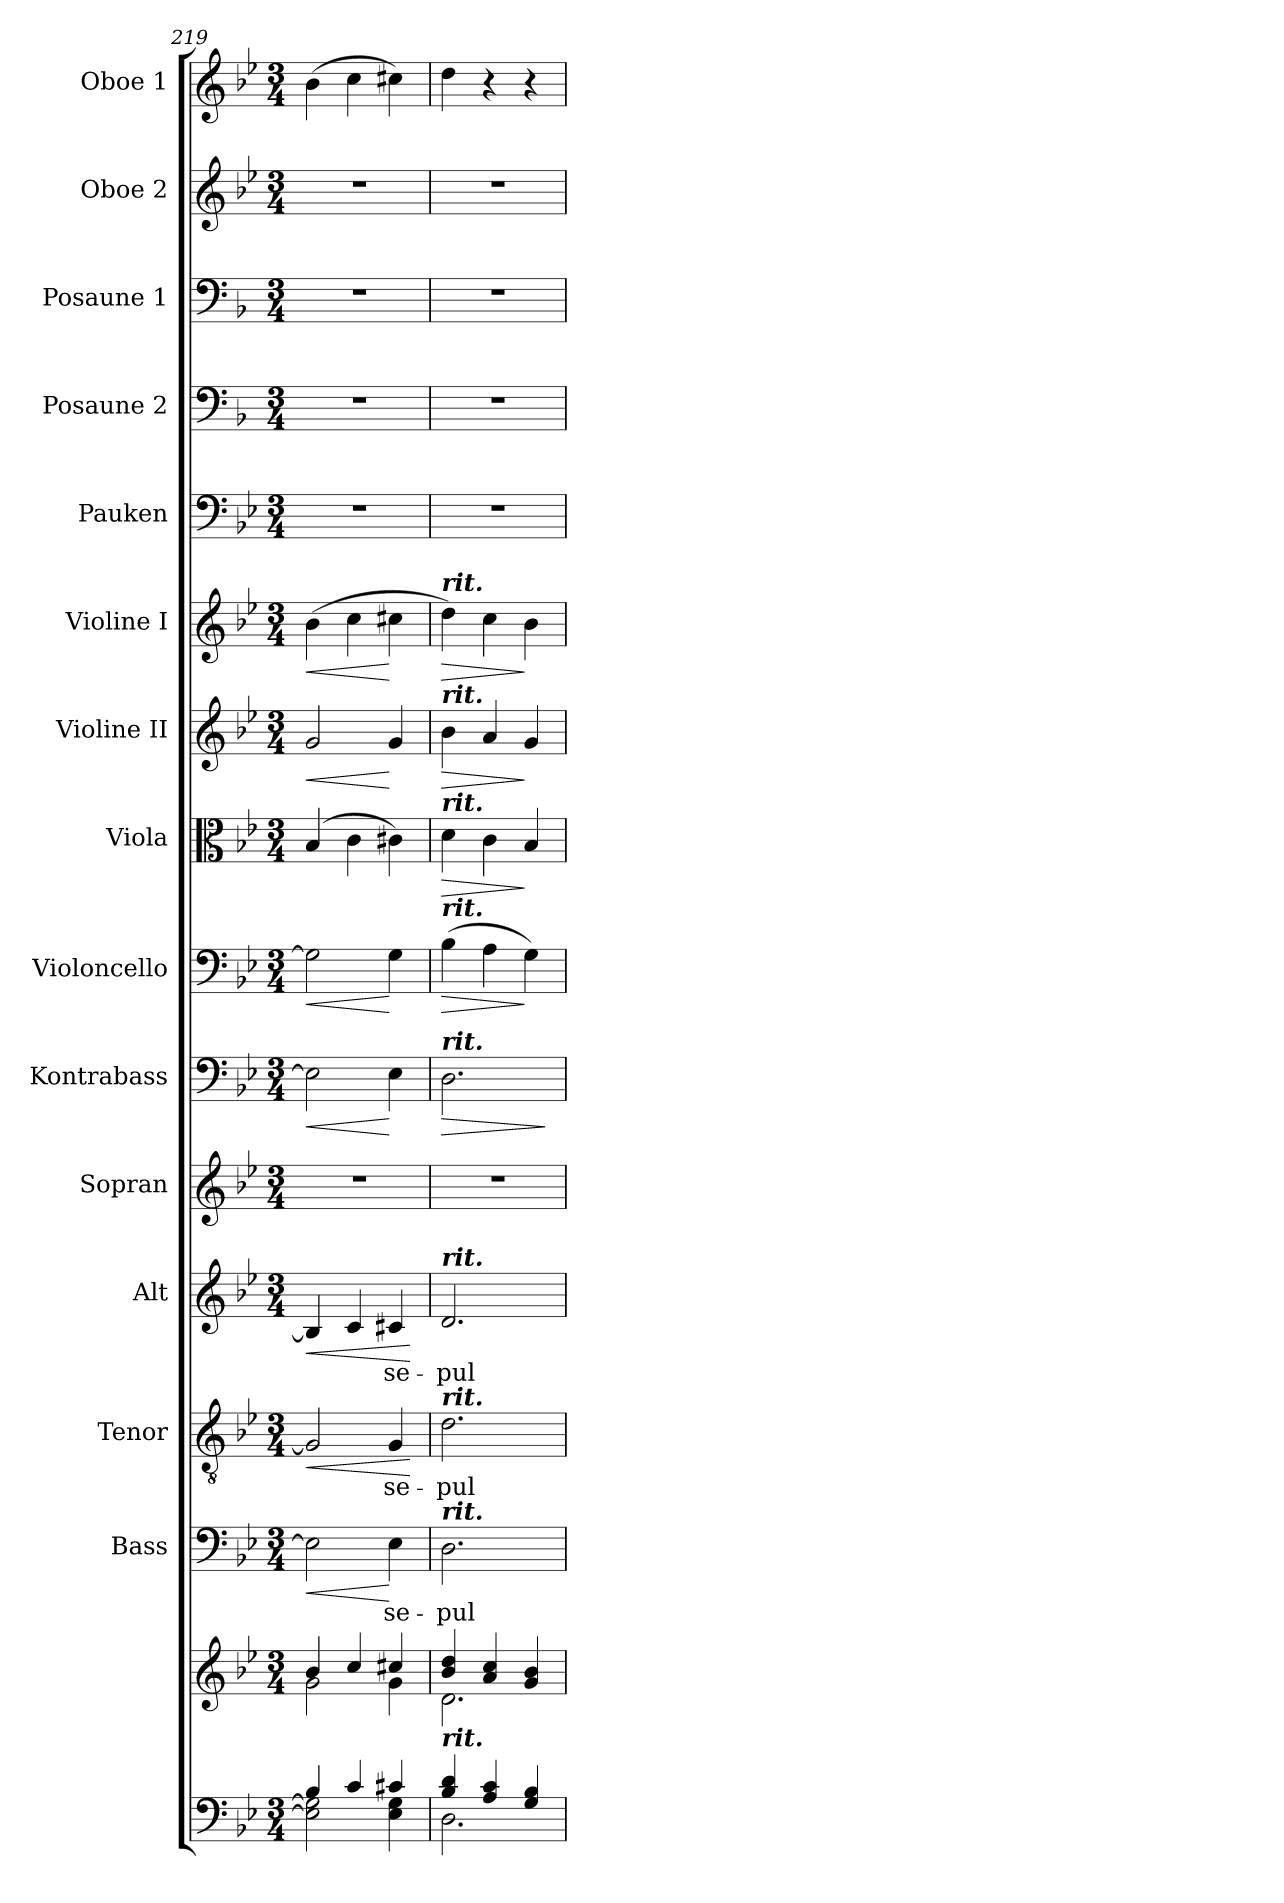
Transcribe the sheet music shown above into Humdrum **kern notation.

**kern	**kern	**kern	**text	**dynam	**kern	**text	**dynam	**kern	**text	**dynam	**kern	**kern	**dynam	**kern	**dynam	**kern	**dynam	**kern	**dynam	**kern	**dynam	**kern	**kern	**kern	**kern	**kern
*part15	*part15	*part14	*part14	*part14	*part13	*part13	*part13	*part12	*part12	*part12	*part11	*part10	*part10	*part9	*part9	*part8	*part8	*part7	*part7	*part6	*part6	*part5	*part4	*part3	*part2	*part1
*staff16	*staff15	*staff14	*staff14	*staff14	*staff13	*staff13	*staff13	*staff12	*staff12	*staff12	*staff11	*staff10	*staff10	*staff9	*staff9	*staff8	*staff8	*staff7	*staff7	*staff6	*staff6	*staff5	*staff4	*staff3	*staff2	*staff1
*	*	*I"Bass	*	*	*I"Tenor	*	*	*I"Alt	*	*	*I"Sopran	*I"Kontrabass	*	*I"Violoncello	*	*I"Viola	*	*I"Violine II	*	*I"Violine I	*	*I"Pauken	*I"Posaune 2	*I"Posaune 1	*I"Oboe 2	*I"Oboe 1
*	*	*I'B.	*	*	*I'T.	*	*	*I'A.	*	*	*I'S.	*I'Kb.	*	*I'Vc.	*	*I'Vla.	*	*I'Vl. II	*	*I'Vl. I	*	*I'Pk.	*I'Pos. 2	*I'Pos. 1	*I'Ob. 2	*I'Ob. 1
*clefF4	*clefG2	*clefF4	*	*	*clefGv2	*	*	*clefG2	*	*	*clefG2	*clefF4	*	*clefF4	*	*clefC3	*	*clefG2	*	*clefG2	*	*clefF4	*clefF4	*clefF4	*clefG2	*clefG2
*	*	*	*	*	*	*	*	*	*	*	*	*ITrd7c12	*	*	*	*	*	*	*	*	*	*	*ITrd4c7	*ITrd4c7	*	*
*k[b-e-]	*k[b-e-]	*k[b-e-]	*	*	*k[b-e-]	*	*	*k[b-e-]	*	*	*k[b-e-]	*k[b-e-]	*	*k[b-e-]	*	*k[b-e-]	*	*k[b-e-]	*	*k[b-e-]	*	*k[b-e-]	*k[b-e-]	*k[b-e-]	*k[b-e-]	*k[b-e-]
*B-:	*B-:	*B-:	*	*	*B-:	*	*	*B-:	*	*	*B-:	*B-:	*	*B-:	*	*B-:	*	*B-:	*	*B-:	*	*B-:	*B-:	*B-:	*B-:	*B-:
*M3/4	*M3/4	*M3/4	*	*	*M3/4	*	*	*M3/4	*	*	*M3/4	*M3/4	*	*M3/4	*	*M3/4	*	*M3/4	*	*M3/4	*	*M3/4	*M3/4	*M3/4	*M3/4	*M3/4
=219	=219	=219	=219	=219	=219	=219	=219	=219	=219	=219	=219	=219	=219	=219	=219	=219	=219	=219	=219	=219	=219	=219	=219	=219	=219	=219
*^	*^	*	*	*	*	*	*	*	*	*	*	*	*	*	*	*	*	*	*	*	*	*	*	*	*	*
!	!	!	!	!	!	!LO:HP:b	!	!	!LO:HP:b	!	!	!LO:HP:b	!	!	!LO:HP:b	!	!LO:HP:b	!	!	!	!LO:HP:b	!	!LO:HP:b	!	!	!	!	!
4B-/	2E-\] 2G\]	4b-/	2g\	2E-\]	.	<	2G/]	.	<	4B-/]	.	<	2.r	2EE-\]	<	2G\]	<	(4B-/	.	2g/	<	(>4b-\	<	2.r	2.r	2.r	2.r	(>4b-\
4c/	.	4cc/	.	.	.	.	.	.	.	4c/	.	.	.	.	.	.	.	4c\	.	.	.	4cc\	.	.	.	.	.	4cc\
!	!	!	!	!	!LO:LY:b	!	!	!LO:LY:b	!	!	!LO:LY:b	!	!	!	!	!	!	!	!	!	!	!	!	!	!	!	!	!
4c#X/	4E-\ 4G\	4cc#X/	4g\	4E-\	se-	[	4G/	se-	.	4c#X/	se-	.	.	4EE-\	[	4G\	[	4c#X\)	.	4g/	[	4cc#X\	[	.	.	.	.	4cc#X\)
*v	*v	*	*	*	*	*	*	*	*	*	*	*	*	*	*	*	*	*	*	*	*	*	*	*	*	*	*	*
*	*v	*v	*	*	*	*	*	*	*	*	*	*	*	*	*	*	*	*	*	*	*	*	*	*	*	*	*
.	.	.	.	.	.	.	[	.	.	[	.	.	.	.	.	.	.	.	.	.	.	.	.	.	.	.
=220	=220	=220	=220	=220	=220	=220	=220	=220	=220	=220	=220	=220	=220	=220	=220	=220	=220	=220	=220	=220	=220	=220	=220	=220	=220	=220
*^	*^	*	*	*	*	*	*	*	*	*	*	*	*	*	*	*	*	*	*	*	*	*	*	*	*	*
!	!	!	!	!	!	!	!	!	!	!	!	!	!	!	!	!	!	!	!	!	!	!LO:TX:a:Bi:t=rit.	!	!	!	!	!	!
!	!	!	!	!	!	!	!	!	!	!	!	!	!	!	!	!	!	!	!	!LO:TX:a:Bi:t=rit.	!	!	!	!	!	!	!	!
!	!	!	!	!	!	!	!	!	!	!	!	!	!	!	!	!	!	!LO:TX:a:Bi:t=rit.	!	!	!	!	!	!	!	!	!	!
!	!	!	!	!	!	!	!	!	!	!	!	!	!	!	!	!LO:TX:a:Bi:t=rit.	!	!	!	!	!	!	!	!	!	!	!	!
!	!	!	!	!	!	!	!	!	!	!	!	!	!	!LO:TX:a:Bi:t=rit.	!	!	!	!	!	!	!	!	!	!	!	!	!	!
!	!	!	!	!	!	!	!	!	!	!LO:TX:a:Bi:t=rit.	!	!	!	!	!	!	!	!	!	!	!	!	!	!	!	!	!	!
!	!	!	!	!	!	!	!LO:TX:a:Bi:t=rit.	!	!	!	!	!	!	!	!	!	!	!	!	!	!	!	!	!	!	!	!	!
!	!	!	!	!LO:TX:a:Bi:t=rit.	!	!	!	!	!	!	!	!	!	!	!	!	!	!	!	!	!	!	!	!	!	!	!	!
!	!	!LO:TX:b:Bi:t=rit.	!	!	!	!	!	!	!	!	!	!	!	!	!	!	!	!	!	!	!	!	!	!	!	!	!	!
!	!	!	!	!	!LO:LY:b	!	!	!LO:LY:b	!	!	!LO:LY:b	!	!	!	!LO:HP:b	!	!LO:HP:b	!	!LO:HP:b	!	!LO:HP:b	!	!LO:HP:b	!	!	!	!	!
4B-/ 4d/	2.D\	4b-/ 4dd/	2.d\	2.D\	-pul-	.	2.d\	-pul-	.	2.d/	-pul-	.	2.r	2.DD\	>	(>4B-\	>	4d\	>	4b-\	>	4dd\)	>	2.r	2.r	2.r	2.r	4dd\
4A/ 4c/	.	4a/ 4cc/	.	.	.	.	.	.	.	.	.	.	.	.	.	4A\	.	4c\	.	4a/	.	4cc\	.	.	.	.	.	4r
4G/ 4B-/	.	4g/ 4b-/	.	.	.	.	.	.	.	.	.	.	.	.	.	4G\)	]	4B-/	]	4g/	]	4b-\	]	.	.	.	.	4r
*v	*v	*	*	*	*	*	*	*	*	*	*	*	*	*	*	*	*	*	*	*	*	*	*	*	*	*	*	*
*	*v	*v	*	*	*	*	*	*	*	*	*	*	*	*	*	*	*	*	*	*	*	*	*	*	*	*	*
.	.	.	.	.	.	.	.	.	.	.	.	.	]	.	.	.	.	.	.	.	.	.	.	.	.	.
=	=	=	=	=	=	=	=	=	=	=	=	=	=	=	=	=	=	=	=	=	=	=	=	=	=	=
*-	*-	*-	*-	*-	*-	*-	*-	*-	*-	*-	*-	*-	*-	*-	*-	*-	*-	*-	*-	*-	*-	*-	*-	*-	*-	*-
